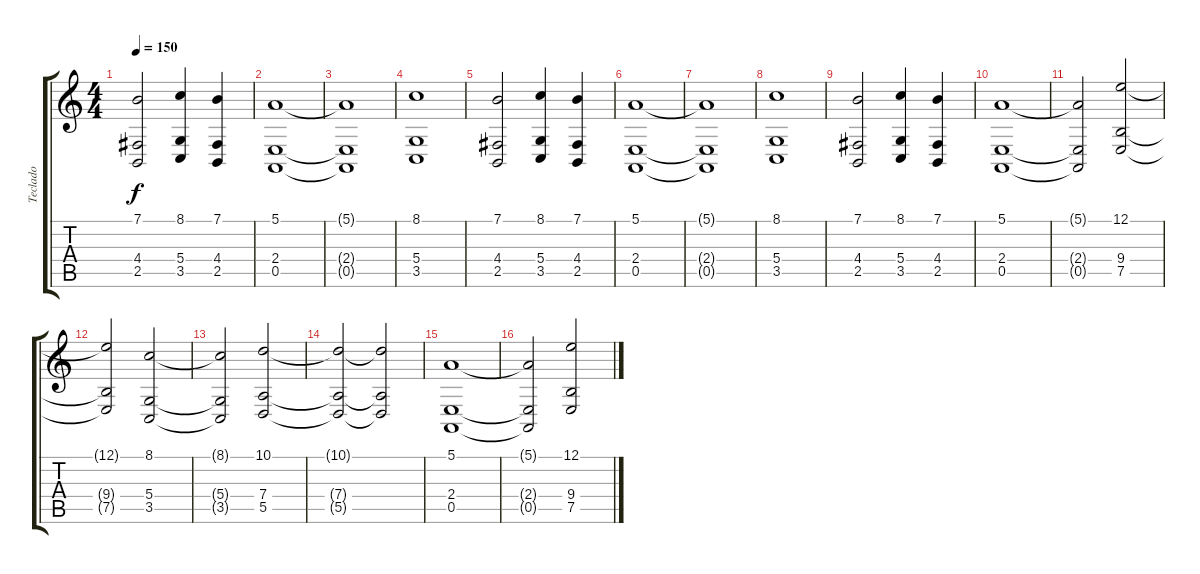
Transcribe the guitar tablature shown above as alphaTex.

\track ("Teclado" "Teclado") {instrument tremolostrings}
\staff {score tabs}
\tuning (E4 B3 G3 D3 A2 E2) {hide}
\ts (4 4)
\tempo 150
\clef g2
\ks c
(7.1 4.4 2.5).2{dy f} (8.1 5.4 3.5).4 (7.1 4.4 2.5).4 |
(5.1 2.4 0.5).1 |
(5.1{t} 2.4{t} 0.5{t}).1 |
(8.1 5.4 3.5).1 |
(7.1 4.4 2.5).2 (8.1 5.4 3.5).4 (7.1 4.4 2.5).4 |
(5.1 2.4 0.5).1 |
(5.1{t} 2.4{t} 0.5{t}).1 |
(8.1 5.4 3.5).1 |
(7.1 4.4 2.5).2 (8.1 5.4 3.5).4 (7.1 4.4 2.5).4 |
(5.1 2.4 0.5).1 |
(5.1{t} 2.4{t} 0.5{t}).2 (12.1 9.4 7.5).2 |
(12.1{t} 9.4{t} 7.5{t}).2 (8.1 5.4 3.5).2 |
(8.1{t} 5.4{t} 3.5{t}).2 (10.1 7.4 5.5).2 |
(10.1{t} 7.4{t} 5.5{t}).2 (10.1{t} 7.4{t} 5.5{t}).2 |
(5.1 2.4 0.5).1 |
(5.1{t} 2.4{t} 0.5{t}).2 (12.1 9.4 7.5).2
